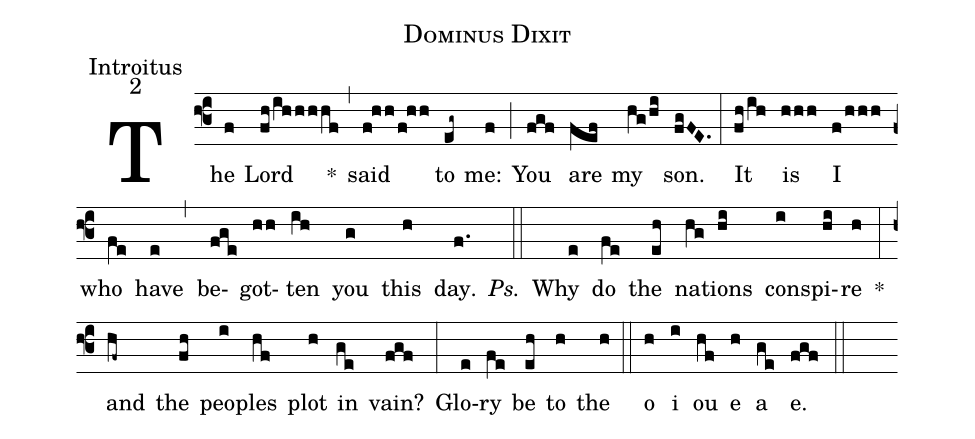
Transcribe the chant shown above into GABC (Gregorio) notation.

name:Dominus Dixit;
office-part:Introitus;
mode:2;
%%
(f3) The(f) Lord(fh/ihhhhf) *(,) said(f!hh/f!hh) to(eg~) me:(f) (;) You(fgf) are(fef) my(hg/hi) son.(fgFE.) (:) It(fh/ih) is(hhh) I(f/hhh) who(fe) have(e) (,) be(fge)got(hh)ten(ih) you(g) this(h) day.(f.) <i>Ps.</i>(::) Why(e) do(fe) the(eh) na(hg)tions(hi) con(i)spi(hi)re(h) *(:) and(hf~) the(fh) peo(i)ples(hf) plot(h) in(ge) vain?(fgf) (:) Glo(e)ry(fe) be(eh) to(h) the(h) (::) o(h) i(i) ou(hf) e(h) a(ge) e.(fgf) (::)
